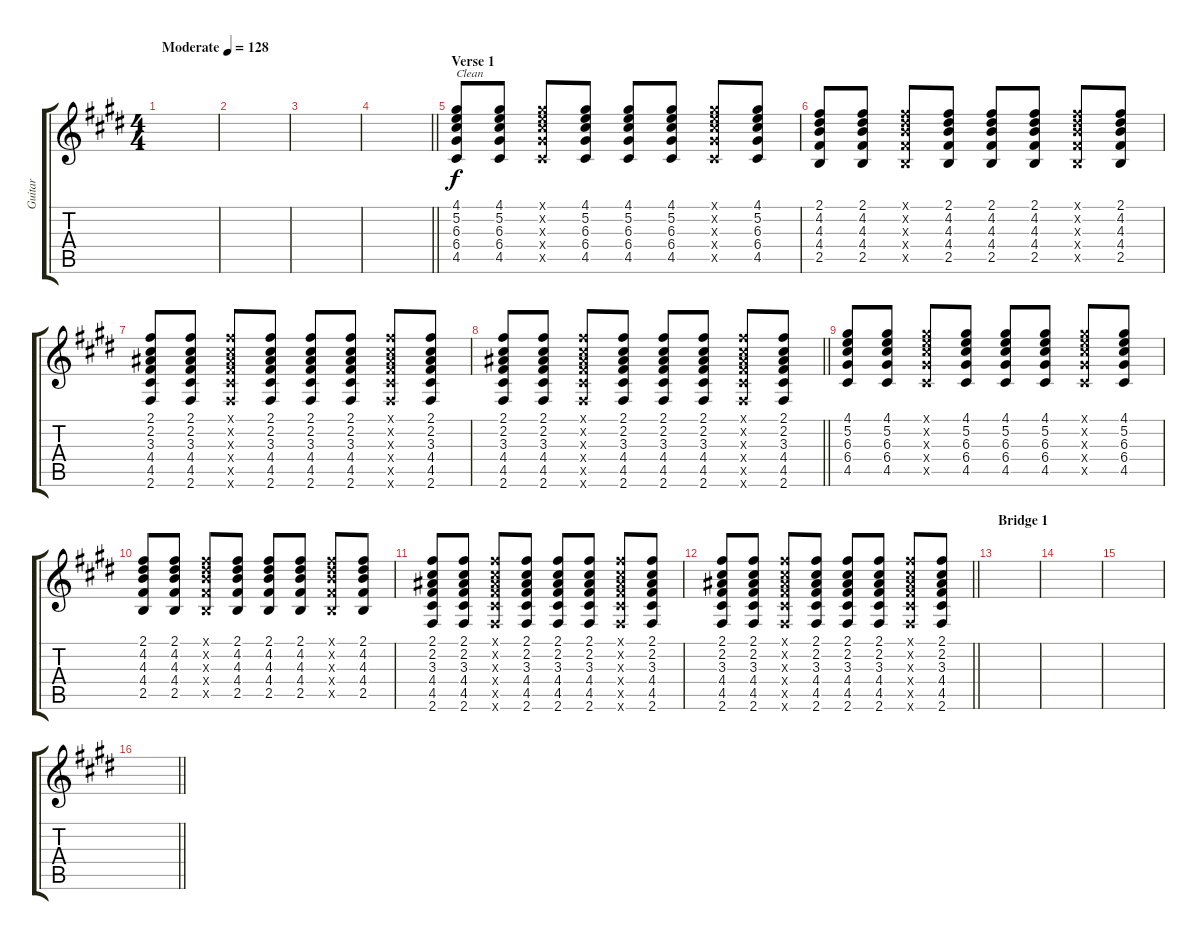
\track ("Guitar" "Guitar") {instrument electricguitarclean}
\staff {score tabs}
\tuning (E4 B3 G3 D3 A2 E2) {hide}
\ts (4 4)
\tempo (128 "Moderate")
\clef g2
\ks c#minor
|
|
|
\barLineRight lightlight
|
\section ("" "Verse 1")
(4.1 5.2 6.3 6.4 4.5).8{txt "Clean"} (4.1 5.2 6.3 6.4 4.5).8 (4.1{x} 5.2{x} 6.3{x} 6.4{x} 4.5{x}).8 (4.1 5.2 6.3 6.4 4.5).8 (4.1 5.2 6.3 6.4 4.5).8 (4.1 5.2 6.3 6.4 4.5).8 (4.1{x} 5.2{x} 6.3{x} 6.4{x} 4.5{x}).8 (4.1 5.2 6.3 6.4 4.5).8 |
(2.1 4.2 4.3 4.4 2.5).8 (2.1 4.2 4.3 4.4 2.5).8 (2.1{x} 4.2{x} 4.3{x} 4.4{x} 2.5{x}).8 (2.1 4.2 4.3 4.4 2.5).8 (2.1 4.2 4.3 4.4 2.5).8 (2.1 4.2 4.3 4.4 2.5).8 (2.1{x} 4.2{x} 4.3{x} 4.4{x} 2.5{x}).8 (2.1 4.2 4.3 4.4 2.5).8 |
(2.1 2.2 3.3 4.4 4.5 2.6).8 (2.1 2.2 3.3 4.4 4.5 2.6).8 (2.1{x} 2.2{x} 3.3{x} 4.4{x} 4.5{x} 2.6{x}).8 (2.1 2.2 3.3 4.4 4.5 2.6).8 (2.1 2.2 3.3 4.4 4.5 2.6).8 (2.1 2.2 3.3 4.4 4.5 2.6).8 (2.1{x} 2.2{x} 3.3{x} 4.4{x} 4.5{x} 2.6{x}).8 (2.1 2.2 3.3 4.4 4.5 2.6).8 |
\barLineRight lightlight
(2.1 2.2 3.3 4.4 4.5 2.6).8 (2.1 2.2 3.3 4.4 4.5 2.6).8 (2.1{x} 2.2{x} 3.3{x} 4.4{x} 4.5{x} 2.6{x}).8 (2.1 2.2 3.3 4.4 4.5 2.6).8 (2.1 2.2 3.3 4.4 4.5 2.6).8 (2.1 2.2 3.3 4.4 4.5 2.6).8 (2.1{x} 2.2{x} 3.3{x} 4.4{x} 4.5{x} 2.6{x}).8 (2.1 2.2 3.3 4.4 4.5 2.6).8 |
(4.1 5.2 6.3 6.4 4.5).8 (4.1 5.2 6.3 6.4 4.5).8 (4.1{x} 5.2{x} 6.3{x} 6.4{x} 4.5{x}).8 (4.1 5.2 6.3 6.4 4.5).8 (4.1 5.2 6.3 6.4 4.5).8 (4.1 5.2 6.3 6.4 4.5).8 (4.1{x} 5.2{x} 6.3{x} 6.4{x} 4.5{x}).8 (4.1 5.2 6.3 6.4 4.5).8 |
(2.1 4.2 4.3 4.4 2.5).8 (2.1 4.2 4.3 4.4 2.5).8 (2.1{x} 4.2{x} 4.3{x} 4.4{x} 2.5{x}).8 (2.1 4.2 4.3 4.4 2.5).8 (2.1 4.2 4.3 4.4 2.5).8 (2.1 4.2 4.3 4.4 2.5).8 (2.1{x} 4.2{x} 4.3{x} 4.4{x} 2.5{x}).8 (2.1 4.2 4.3 4.4 2.5).8 |
(2.1 2.2 3.3 4.4 4.5 2.6).8 (2.1 2.2 3.3 4.4 4.5 2.6).8 (2.1{x} 2.2{x} 3.3{x} 4.4{x} 4.5{x} 2.6{x}).8 (2.1 2.2 3.3 4.4 4.5 2.6).8 (2.1 2.2 3.3 4.4 4.5 2.6).8 (2.1 2.2 3.3 4.4 4.5 2.6).8 (2.1{x} 2.2{x} 3.3{x} 4.4{x} 4.5{x} 2.6{x}).8 (2.1 2.2 3.3 4.4 4.5 2.6).8 |
\barLineRight lightlight
(2.1 2.2 3.3 4.4 4.5 2.6).8 (2.1 2.2 3.3 4.4 4.5 2.6).8 (2.1{x} 2.2{x} 3.3{x} 4.4{x} 4.5{x} 2.6{x}).8 (2.1 2.2 3.3 4.4 4.5 2.6).8 (2.1 2.2 3.3 4.4 4.5 2.6).8 (2.1 2.2 3.3 4.4 4.5 2.6).8 (2.1{x} 2.2{x} 3.3{x} 4.4{x} 4.5{x} 2.6{x}).8 (2.1 2.2 3.3 4.4 4.5 2.6).8 |
\section ("" "Bridge 1")
|
|
|
\barLineRight lightlight
